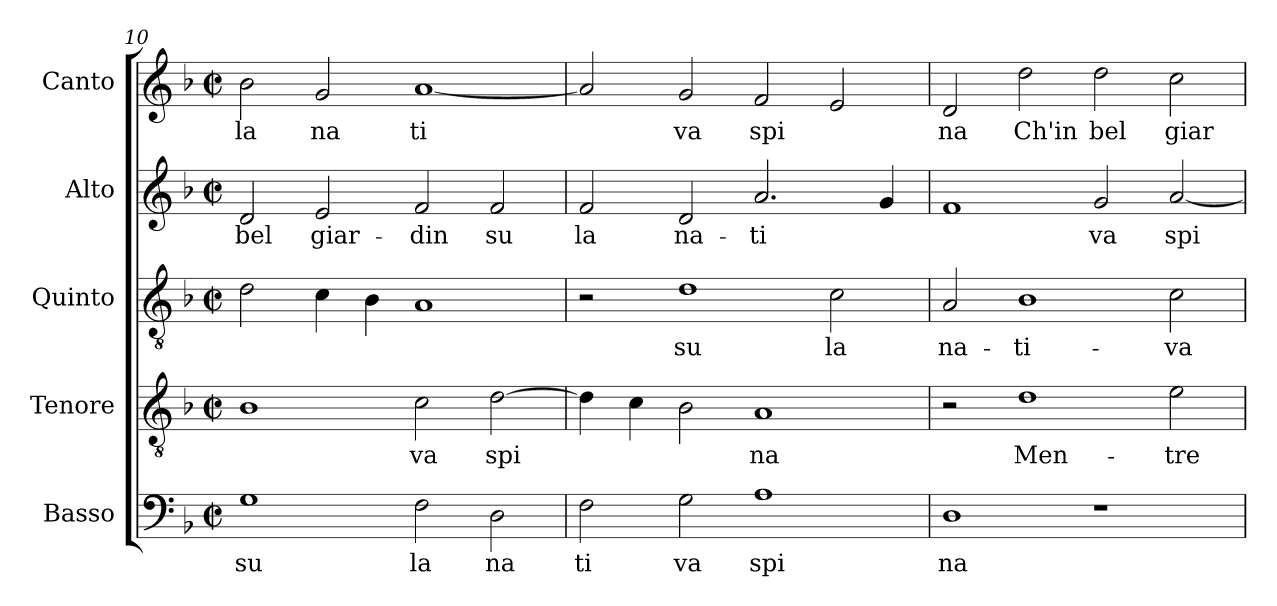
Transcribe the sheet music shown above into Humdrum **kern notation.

**kern	**text	**kern	**text	**kern	**text	**kern	**text	**kern	**text
*part5	*part5	*part4	*part4	*part3	*part3	*part2	*part2	*part1	*part1
*staff5	*staff5	*staff4	*staff4	*staff3	*staff3	*staff2	*staff2	*staff1	*staff1
*I"Basso	*	*I"Tenore	*	*I"Quinto	*	*I"Alto	*	*I"Canto	*
*clefF4	*	*clefGv2	*	*clefGv2	*	*clefG2	*	*clefG2	*
*k[b-]	*	*k[b-]	*	*k[b-]	*	*k[b-]	*	*k[b-]	*
*F:	*	*F:	*	*F:	*	*F:	*	*F:	*
*M2/2	*	*M2/2	*	*M2/2	*	*M2/2	*	*M2/2	*
*met(c|)	*	*met(c|)	*	*met(c|)	*	*met(c|)	*	*met(c|)	*
=10	=10	=10	=10	=10	=10	=10	=10	=10	=10
!	!LO:LY:b:cj	!	!LO:LY:b:cj	!	!LO:LY:b:cj	!	!LO:LY:b	!	!LO:LY:b:cj
1G	su	1B-	--	2d\	.	2d/	bel	2b-\	la
!	!	!	!	!	!LO:LY:b:cj	!	!LO:LY:b	!	!LO:LY:b:cj
.	.	.	.	4c\	.	2e/	giar-	2g/	na
!	!	!	!	!	!LO:LY:b:cj	!	!	!	!
.	.	.	.	4B-\	.	.	.	.	.
!	!LO:LY:b:cj	!	!LO:LY:b:cj	!	!LO:LY:b:cj	!	!LO:LY:b	!	!LO:LY:b:cj
2F\	la	2c\	-va	1A	.	2f/	-din	[<1a	ti
!	!LO:LY:b:cj	!	!LO:LY:b:cj	!	!	!	!LO:LY:b	!	!
2D\	na	[>2d\	spi-	.	.	2f/	su	.	.
=11	=11	=11	=11	=11	=11	=11	=11	=11	=11
!	!LO:LY:b:cj	!	!LO:LY:b:cj	!	!	!	!LO:LY:b	!	!LO:LY:b:cj
2F\	ti	4d\]	--	2r	.	2f/	la	2a/]	.
!	!	!	!LO:LY:b:cj	!	!	!	!	!	!
.	.	4c\	--	.	.	.	.	.	.
!	!LO:LY:b:cj	!	!LO:LY:b:cj	!	!LO:LY:b:cj	!	!LO:LY:b	!	!LO:LY:b:cj
2G\	va	2B-\	--	1d	su	2d/	na-	2g/	va
!	!LO:LY:b:cj	!	!LO:LY:b:cj	!	!	!	!LO:LY:b	!	!LO:LY:b:cj
1A	spi	1A	-na	.	.	2.a/	-ti-	2f/	spi
!	!	!	!	!	!LO:LY:b:cj	!	!	!	!LO:LY:b:cj
.	.	.	.	2c\	la	.	.	2e/	.
!	!	!	!	!	!	!	!LO:LY:b	!	!
.	.	.	.	.	.	4g/	--	.	.
=12	=12	=12	=12	=12	=12	=12	=12	=12	=12
!	!LO:LY:b:cj	!	!	!	!LO:LY:b:cj	!	!LO:LY:b	!	!LO:LY:b:cj
1D	na	2r	.	2A/	na-	1f	--	2d/	na
!	!	!	!LO:LY:b:cj	!	!LO:LY:b:cj	!	!	!	!LO:LY:b:cj
.	.	1d	Men-	1B-	-ti-	.	.	2dd\	Ch'in
!	!	!	!	!	!	!	!LO:LY:b	!	!LO:LY:b:cj
1r	.	.	.	.	.	2g/	-va	2dd\	bel
!	!	!	!LO:LY:b:cj	!	!LO:LY:b:cj	!	!LO:LY:b	!	!LO:LY:b:cj
.	.	2e\	-tre	2c\	-va	[<2a/	spi-	2cc\	giar
=	=	=	=	=	=	=	=	=	=
*-	*-	*-	*-	*-	*-	*-	*-	*-	*-
